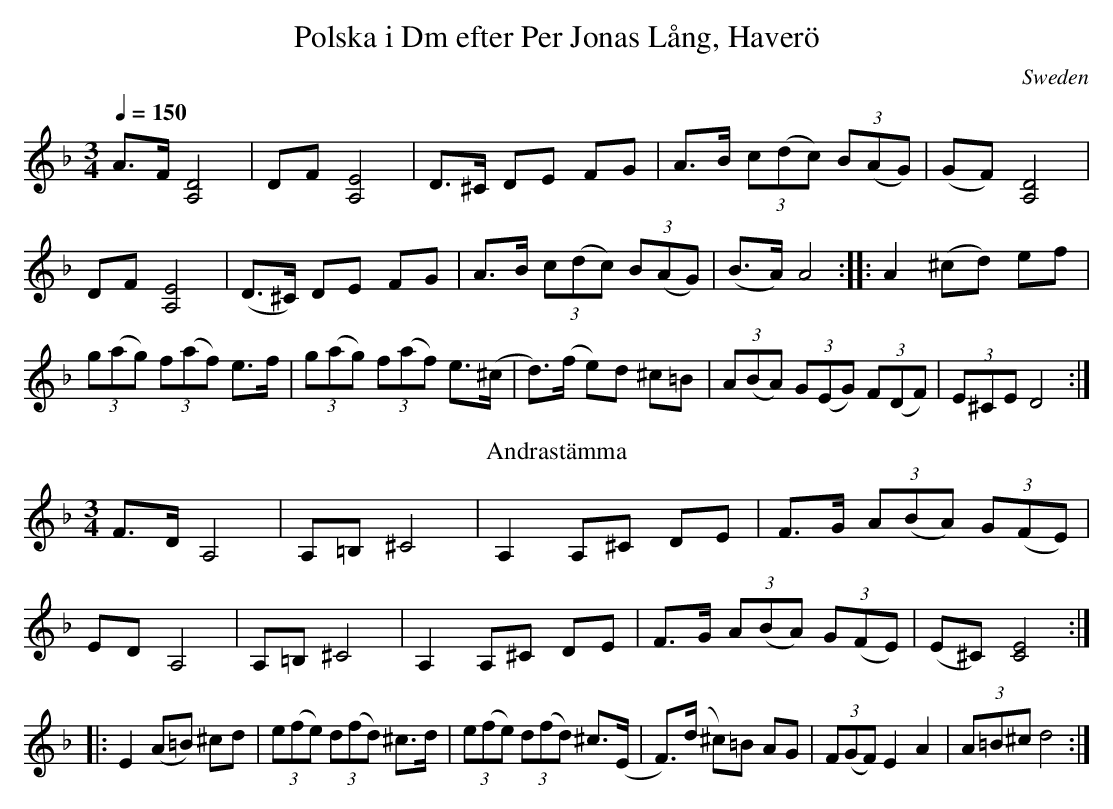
X:1
T:Polska i Dm efter Per Jonas Lång, Haverö
O:Sweden
M:3/4
L:1/8
Q:1/4=150
K:Dm
A>F [A,4D4]|DF [A,4E4]|D>^C DE FG|A>B (3c(dc) (3B(AG)|\
(GF) [A,4D4]|DF [A,4E4]|(D>^C) DE FG|A>B (3c(dc) (3B(AG)|\
(B>A) A4::A2 (^cd) ef|(3g(ag) (3f(af) e>f|(3g(ag) (3f(af) e>(^c|\
d>)(f e)d ^c=B|(3A(BA) (3G(EG) (3F(DF)|(3E^CE D4:|\
T:Andrastämma
F>D A,4|A,=B, ^C4|A,2 A,^C DE|F>G (3A(BA) (3G(FE)|\
ED A,4|A,=B, ^C4|A,2 A,^C DE|F>G (3A(BA) (3G(FE)|(E^C)[C4E4]::\
E2 (A=B) ^cd|(3e(fe) (3d(fd) ^c>d|(3e(fe) (3d(fd) ^c>(E|\
F>)(d ^c)=B AG|(3F(GF) E2 A2|(3A=B^c d4:|
